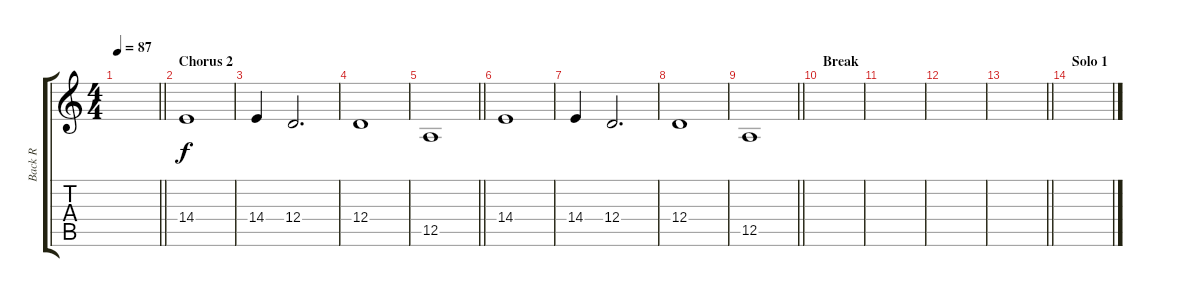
\track ("Back R" "Back R") {instrument tenorsax}
\staff {score tabs}
\tuning (E4 B3 G3 D3 A2 E2) {hide}
\ts (4 4)
\tempo 87
\clef g2
\barLineRight lightlight
\ks c
|
\section ("" "Chorus 2")
14.4.1 |
14.4.4 12.4.2{d} |
12.4.1 |
\barLineRight lightlight
12.5.1 |
14.4.1 |
14.4.4 12.4.2{d} |
12.4.1 |
\barLineRight lightlight
12.5.1 |
\section ("" "Break")
|
|
|
\barLineRight lightlight
|
\section ("" "Solo 1")
